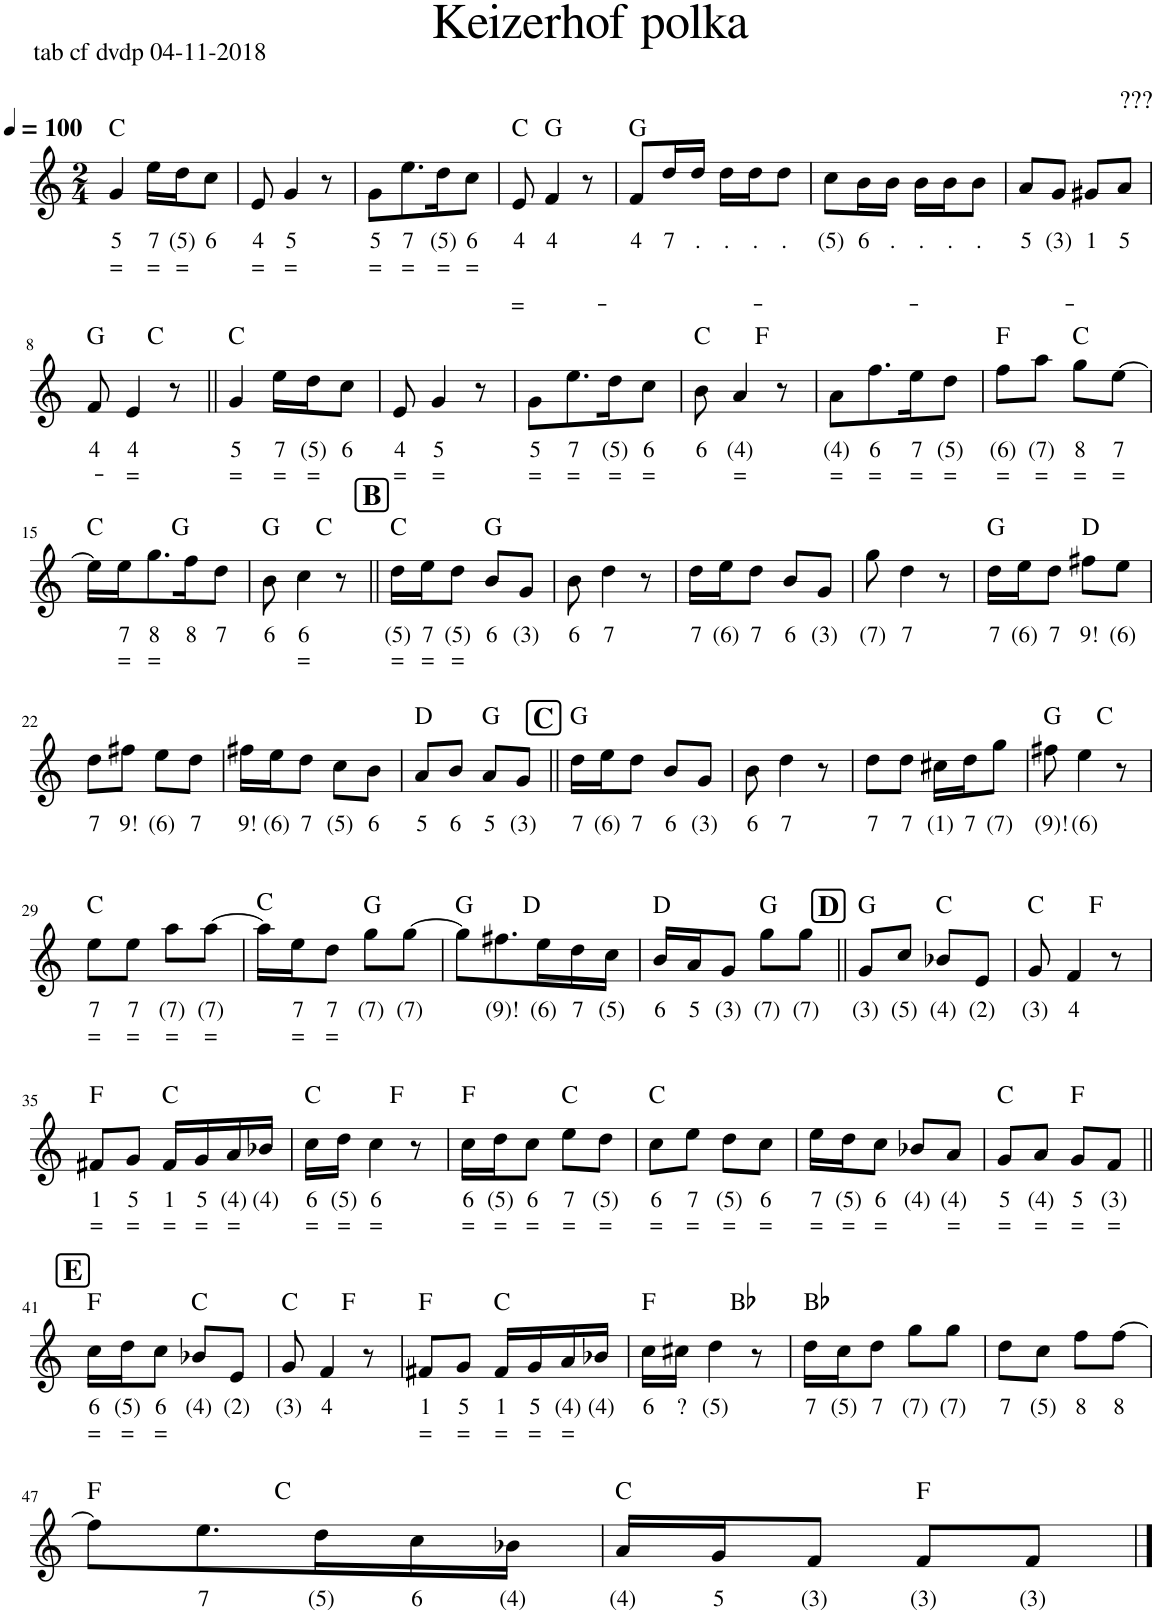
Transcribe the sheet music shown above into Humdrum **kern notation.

**kern	**text	**text	**harte
*part1	*part1	*part1	*part1
*staff1	*staff1	*staff1	*
*I"Keizershof polka	*	*	*
*clefG2	*	*	*
*k[]	*	*	*
*M2/4	*	*	*
*MM100	*	*	*
=1	=1	=1	=1
!	!LO:LY:b	!LO:LY:b	!
4g/	5	=	C:maj
!	!LO:LY:b	!LO:LY:b	!
16ee\LL	7	=	.
!	!LO:LY:b	!LO:LY:b	!
16dd\J	(5)	=	.
!	!LO:LY:b	!	!
8cc\J	6	.	.
=2	=2	=2	=2
!	!LO:LY:b	!LO:LY:b	!
8e/	4	=	.
!	!LO:LY:b	!LO:LY:b	!
4g/	5	=	.
8r	.	.	.
=3	=3	=3	=3
!	!LO:LY:b	!LO:LY:b	!
8g\L	5	=	.
!	!LO:LY:b	!LO:LY:b	!
8.ee\	7	=	.
!	!LO:LY:b	!LO:LY:b	!
16dd\K	(5)	=	.
!	!LO:LY:b	!LO:LY:b	!
8cc\J	6	=	.
=4	=4	=4	=4
!	!LO:LY:b	!LO:LY:b	!
8e/	4	=-	C:maj
!	!LO:LY:b	!	!
4f/	4	.	G:maj
8r	.	.	.
=5	=5	=5	=5
!	!LO:LY:b	!	!
8f/L	4	.	G:maj
!	!LO:LY:b	!	!
16dd/L	7	.	.
!	!LO:LY:b	!	!
16dd/JJ	.	.	.
!	!LO:LY:b	!	!
16dd\LL	.	.	.
!	!LO:LY:b	!	!
16dd\J	.	.	.
!	!LO:LY:b	!	!
8dd\J	.	.	.
=6	=6	=6	=6
!	!LO:LY:b	!	!
8cc\L	(5)	.	.
!	!LO:LY:b	!	!
16b\L	6	.	.
!	!LO:LY:b	!	!
16b\JJ	.	.	.
!	!LO:LY:b	!	!
16b\LL	.	.	.
!	!LO:LY:b	!	!
16b\J	.	.	.
!	!LO:LY:b	!	!
8b\J	.	.	.
=7	=7	=7	=7
!	!LO:LY:b	!	!
8a/L	5	.	.
!	!LO:LY:b	!	!
8g/J	(3)	.	.
!	!LO:LY:b	!	!
8g#X/L	1	.	.
!	!LO:LY:b	!	!
8a/J	5	.	.
!!LO:LB:g=z
=8	=8	=8	=8
!	!LO:LY:b	!	!
*^	*	*	*
8f/	4ryy	4	.	G:maj
!	!	!LO:LY:b	!LO:LY:b	!
4e/	.	4	=	.
.	4ryy	.	.	C:maj
8r	.	.	.	.
=9||	=9||	=9||	=9||	=9||
!	!	!LO:LY:b	!LO:LY:b	!
*v	*v	*	*	*
4g/	5	=	C:maj
!	!LO:LY:b	!LO:LY:b	!
16ee\LL	7	=	.
!	!LO:LY:b	!LO:LY:b	!
16dd\J	(5)	=	.
!	!LO:LY:b	!	!
8cc\J	6	.	.
=10	=10	=10	=10
!	!LO:LY:b	!LO:LY:b	!
8e/	4	=	.
!	!LO:LY:b	!LO:LY:b	!
4g/	5	=	.
8r	.	.	.
=11	=11	=11	=11
!	!LO:LY:b	!LO:LY:b	!
8g\L	5	=	.
!	!LO:LY:b	!LO:LY:b	!
8.ee\	7	=	.
!	!LO:LY:b	!LO:LY:b	!
16dd\K	(5)	=	.
!	!LO:LY:b	!LO:LY:b	!
8cc\J	6	=	.
=12	=12	=12	=12
!	!LO:LY:b	!	!
*^	*	*	*
8b\	4ryy	6	.	C:maj
!	!	!LO:LY:b	!LO:LY:b	!
4a/	.	(4)	=	.
.	4ryy	.	.	F:maj
8r	.	.	.	.
=13	=13	=13	=13	=13
!	!	!LO:LY:b	!LO:LY:b	!
*v	*v	*	*	*
8a\L	(4)	=	.
!	!LO:LY:b	!LO:LY:b	!
8.ff\	6	=	.
!	!LO:LY:b	!LO:LY:b	!
16ee\K	7	=	.
!	!LO:LY:b	!LO:LY:b	!
8dd\J	(5)	=	.
=14	=14	=14	=14
!	!LO:LY:b	!LO:LY:b	!
8ff\L	(6)	=	F:maj
!	!LO:LY:b	!LO:LY:b	!
8aa\J	(7)	=	.
!	!LO:LY:b	!LO:LY:b	!
8gg\L	8	=	C:maj
!	!LO:LY:b	!LO:LY:b	!
[8ee\J	7	=	.
!!LO:LB:g=z
=15	=15	=15	=15
*^	*	*	*
16ee\LL]	4ryy	.	.	C:maj
!	!	!LO:LY:b	!LO:LY:b	!
16ee\J	.	7	=	.
!	!	!LO:LY:b	!LO:LY:b	!
8.gg\	.	8	=	.
.	4ryy	.	.	G:maj
!	!	!LO:LY:b	!	!
16ff\K	.	8	.	.
!	!	!LO:LY:b	!	!
8dd\J	.	7	.	.
=16	=16	=16	=16	=16
!	!	!LO:LY:b	!	!
8b\	4ryy	6	.	G:maj
!	!	!LO:LY:b	!LO:LY:b	!
4cc\	.	6	=	.
.	4ryy	.	.	C:maj
8r	.	.	.	.
!!LO:REH:place=s1:a:B:cj:fs=14:t=B	!!
=17||	=17||	=17||	=17||	=17||
!	!	!LO:LY:b	!LO:LY:b	!
*v	*v	*	*	*
16dd\LL	(5)	=	C:maj
!	!LO:LY:b	!LO:LY:b	!
16ee\J	7	=	.
!	!LO:LY:b	!LO:LY:b	!
8dd\J	(5)	=	.
!	!LO:LY:b	!	!
8b/L	6	.	G:maj
!	!LO:LY:b	!	!
8g/J	(3)	.	.
=18	=18	=18	=18
!	!LO:LY:b	!	!
8b\	6	.	.
!	!LO:LY:b	!	!
4dd\	7	.	.
8r	.	.	.
=19	=19	=19	=19
!	!LO:LY:b	!	!
16dd\LL	7	.	.
!	!LO:LY:b	!	!
16ee\J	(6)	.	.
!	!LO:LY:b	!	!
8dd\J	7	.	.
!	!LO:LY:b	!	!
8b/L	6	.	.
!	!LO:LY:b	!	!
8g/J	(3)	.	.
=20	=20	=20	=20
!	!LO:LY:b	!	!
8gg\	(7)	.	.
!	!LO:LY:b	!	!
4dd\	7	.	.
8r	.	.	.
=21	=21	=21	=21
!	!LO:LY:b	!	!
16dd\LL	7	.	G:maj
!	!LO:LY:b	!	!
16ee\J	(6)	.	.
!	!LO:LY:b	!	!
8dd\J	7	.	.
!	!LO:LY:b	!	!
8ff#X\L	9!	.	D:maj
!	!LO:LY:b	!	!
8ee\J	(6)	.	.
!!LO:LB:g=z
=22	=22	=22	=22
!	!LO:LY:b	!	!
8dd\L	7	.	.
!	!LO:LY:b	!	!
8ff#X\J	9!	.	.
!	!LO:LY:b	!	!
8ee\L	(6)	.	.
!	!LO:LY:b	!	!
8dd\J	7	.	.
=23	=23	=23	=23
!	!LO:LY:b	!	!
16ff#X\LL	9!	.	.
!	!LO:LY:b	!	!
16ee\J	(6)	.	.
!	!LO:LY:b	!	!
8dd\J	7	.	.
!	!LO:LY:b	!	!
8cc\L	(5)	.	.
!	!LO:LY:b	!	!
8b\J	6	.	.
=24	=24	=24	=24
!	!LO:LY:b	!	!
8a/L	5	.	D:maj
!	!LO:LY:b	!	!
8b/J	6	.	.
!	!LO:LY:b	!	!
8a/L	5	.	G:maj
!	!LO:LY:b	!	!
8g/J	(3)	.	.
!!LO:REH:place=s1:a:B:cj:fs=14:t=C
=25||	=25||	=25||	=25||
!	!LO:LY:b	!	!
16dd\LL	7	.	G:maj
!	!LO:LY:b	!	!
16ee\J	(6)	.	.
!	!LO:LY:b	!	!
8dd\J	7	.	.
!	!LO:LY:b	!	!
8b/L	6	.	.
!	!LO:LY:b	!	!
8g/J	(3)	.	.
=26	=26	=26	=26
!	!LO:LY:b	!	!
8b\	6	.	.
!	!LO:LY:b	!	!
4dd\	7	.	.
8r	.	.	.
=27	=27	=27	=27
!	!LO:LY:b	!	!
8dd\L	7	.	.
!	!LO:LY:b	!	!
8dd\J	7	.	.
!	!LO:LY:b	!	!
16cc#X\LL	(1)	.	.
!	!LO:LY:b	!	!
16dd\J	7	.	.
!	!LO:LY:b	!	!
8gg\J	(7)	.	.
=28	=28	=28	=28
!	!LO:LY:b	!	!
*^	*	*	*
8ff#X\	4ryy	(9)!	.	G:maj
!	!	!LO:LY:b	!	!
4ee\	.	(6)	.	.
.	4ryy	.	.	C:maj
8r	.	.	.	.
!!LO:LB:g=z	!!
=29	=29	=29	=29	=29
!	!	!LO:LY:b	!LO:LY:b	!
*v	*v	*	*	*
8ee\L	7	=	C:maj
!	!LO:LY:b	!LO:LY:b	!
8ee\J	7	=	.
!	!LO:LY:b	!LO:LY:b	!
8aa\L	(7)	=	.
!	!LO:LY:b	!LO:LY:b	!
[8aa\J	(7)	=	.
=30	=30	=30	=30
16aa\LL]	.	.	C:maj
!	!LO:LY:b	!LO:LY:b	!
16ee\J	7	=	.
!	!LO:LY:b	!LO:LY:b	!
8dd\J	7	=	.
!	!LO:LY:b	!	!
8gg\L	(7)	.	G:maj
!	!LO:LY:b	!	!
[8gg\J	(7)	.	.
=31	=31	=31	=31
*^	*	*	*
8gg\L]	4ryy	.	.	G:maj
!	!	!LO:LY:b	!	!
8.ff#X\	.	(9)!	.	.
.	4ryy	.	.	D:maj
!	!	!LO:LY:b	!	!
16ee\L	.	(6)	.	.
!	!	!LO:LY:b	!	!
16dd\	.	7	.	.
!	!	!LO:LY:b	!	!
16cc\JJ	.	(5)	.	.
=32	=32	=32	=32	=32
!	!	!LO:LY:b	!	!
*v	*v	*	*	*
16b/LL	6	.	D:maj
!	!LO:LY:b	!	!
16a/J	5	.	.
!	!LO:LY:b	!	!
8g/J	(3)	.	.
!	!LO:LY:b	!	!
8gg\L	(7)	.	G:maj
!	!LO:LY:b	!	!
8gg\J	(7)	.	.
!!LO:REH:place=s1:a:B:cj:fs=14:t=D
=33||	=33||	=33||	=33||
*k[]	*	*	*
!	!LO:LY:b	!	!
8g/L	(3)	.	G:maj
!	!LO:LY:b	!	!
8cc/J	(5)	.	.
!	!LO:LY:b	!	!
8b-X/L	(4)	.	C:maj
!	!LO:LY:b	!	!
8e/J	(2)	.	.
=34	=34	=34	=34
!	!LO:LY:b	!	!
*^	*	*	*
8g/	4ryy	(3)	.	C:maj
!	!	!LO:LY:b	!	!
4f/	.	4	.	.
.	4ryy	.	.	F:maj
8r	.	.	.	.
!!LO:LB:g=z	!!
=35	=35	=35	=35	=35
!	!	!LO:LY:b	!LO:LY:b	!
*v	*v	*	*	*
8f#X/L	1	=	F:maj
!	!LO:LY:b	!LO:LY:b	!
8g/J	5	=	.
!	!LO:LY:b	!LO:LY:b	!
16f#/LL	1	=	C:maj
!	!LO:LY:b	!LO:LY:b	!
16g/	5	=	.
!	!LO:LY:b	!LO:LY:b	!
16a/	(4)	=	.
!	!LO:LY:b	!	!
16b-X/JJ	(4)	.	.
=36	=36	=36	=36
!	!LO:LY:b	!LO:LY:b	!
*^	*	*	*
16cc\LL	4ryy	6	=	C:maj
!	!	!LO:LY:b	!LO:LY:b	!
16dd\JJ	.	(5)	=	.
!	!	!LO:LY:b	!LO:LY:b	!
4cc\	.	6	=	.
.	4ryy	.	.	F:maj
8r	.	.	.	.
=37	=37	=37	=37	=37
!	!	!LO:LY:b	!LO:LY:b	!
*v	*v	*	*	*
16cc\LL	6	=	F:maj
!	!LO:LY:b	!LO:LY:b	!
16dd\J	(5)	=	.
!	!LO:LY:b	!LO:LY:b	!
8cc\J	6	=	.
!	!LO:LY:b	!LO:LY:b	!
8ee\L	7	=	C:maj
!	!LO:LY:b	!LO:LY:b	!
8dd\J	(5)	=	.
=38	=38	=38	=38
!	!LO:LY:b	!LO:LY:b	!
8cc\L	6	=	C:maj
!	!LO:LY:b	!LO:LY:b	!
8ee\J	7	=	.
!	!LO:LY:b	!LO:LY:b	!
8dd\L	(5)	=	.
!	!LO:LY:b	!LO:LY:b	!
8cc\J	6	=	.
=39	=39	=39	=39
!	!LO:LY:b	!LO:LY:b	!
16ee\LL	7	=	.
!	!LO:LY:b	!LO:LY:b	!
16dd\J	(5)	=	.
!	!LO:LY:b	!LO:LY:b	!
8cc\J	6	=	.
!	!LO:LY:b	!	!
8b-X/L	(4)	.	.
!	!LO:LY:b	!LO:LY:b	!
8a/J	(4)	=	.
=40	=40	=40	=40
!	!LO:LY:b	!LO:LY:b	!
8g/L	5	=	C:maj
!	!LO:LY:b	!LO:LY:b	!
8a/J	(4)	=	.
!	!LO:LY:b	!LO:LY:b	!
8g/L	5	=	F:maj
!	!LO:LY:b	!LO:LY:b	!
8f/J	(3)	=	.
!!LO:LB:g=z
!!LO:REH:place=s1:a:B:cj:fs=14:t=E
=41||	=41||	=41||	=41||
!	!LO:LY:b	!LO:LY:b	!
16cc\LL	6	=	F:maj
!	!LO:LY:b	!LO:LY:b	!
16dd\J	(5)	=	.
!	!LO:LY:b	!LO:LY:b	!
8cc\J	6	=	.
!	!LO:LY:b	!	!
8b-X/L	(4)	.	C:maj
!	!LO:LY:b	!	!
8e/J	(2)	.	.
=42	=42	=42	=42
!	!LO:LY:b	!	!
*^	*	*	*
8g/	4ryy	(3)	.	C:maj
!	!	!LO:LY:b	!	!
4f/	.	4	.	.
.	4ryy	.	.	F:maj
8r	.	.	.	.
=43	=43	=43	=43	=43
!	!	!LO:LY:b	!LO:LY:b	!
*v	*v	*	*	*
8f#X/L	1	=	F:maj
!	!LO:LY:b	!LO:LY:b	!
8g/J	5	=	.
!	!LO:LY:b	!LO:LY:b	!
16f#/LL	1	=	C:maj
!	!LO:LY:b	!LO:LY:b	!
16g/	5	=	.
!	!LO:LY:b	!LO:LY:b	!
16a/	(4)	=	.
!	!LO:LY:b	!	!
16b-X/JJ	(4)	.	.
=44	=44	=44	=44
!	!LO:LY:b	!	!
*^	*	*	*
16cc\LL	4ryy	6	.	F:maj
!	!	!LO:LY:b	!	!
16cc#X\JJ	.	?	.	.
!	!	!LO:LY:b	!	!
4dd\	.	(5)	.	.
.	4ryy	.	.	Bb:maj
8r	.	.	.	.
=45	=45	=45	=45	=45
!	!	!LO:LY:b	!	!
*v	*v	*	*	*
16dd\LL	7	.	Bb:maj
!	!LO:LY:b	!	!
16cc\J	(5)	.	.
!	!LO:LY:b	!	!
8dd\J	7	.	.
!	!LO:LY:b	!	!
8gg\L	(7)	.	.
!	!LO:LY:b	!	!
8gg\J	(7)	.	.
=46	=46	=46	=46
!	!LO:LY:b	!	!
8dd\L	7	.	.
!	!LO:LY:b	!	!
8cc\J	(5)	.	.
!	!LO:LY:b	!	!
8ff\L	8	.	.
!	!LO:LY:b	!	!
[8ff\J	8	.	.
!!LO:LB:g=z
=47	=47	=47	=47
*^	*	*	*
8ff\L]	4ryy	.	.	F:maj
!	!	!LO:LY:b	!	!
8.ee\	.	7	.	.
.	4ryy	.	.	C:maj
!	!	!LO:LY:b	!	!
16dd\L	.	(5)	.	.
!	!	!LO:LY:b	!	!
16cc\	.	6	.	.
!	!	!LO:LY:b	!	!
16b-X\JJ	.	(4)	.	.
=48	=48	=48	=48	=48
!	!	!LO:LY:b	!	!
*v	*v	*	*	*
16a/LL	(4)	.	C:maj
!	!LO:LY:b	!	!
16g/J	5	.	.
!	!LO:LY:b	!	!
8f/J	(3)	.	.
!	!LO:LY:b	!	!
8f/L	(3)	.	F:maj
!	!LO:LY:b	!	!
8f/J	(3)	.	.
==	==	==	==
*-	*-	*-	*-
